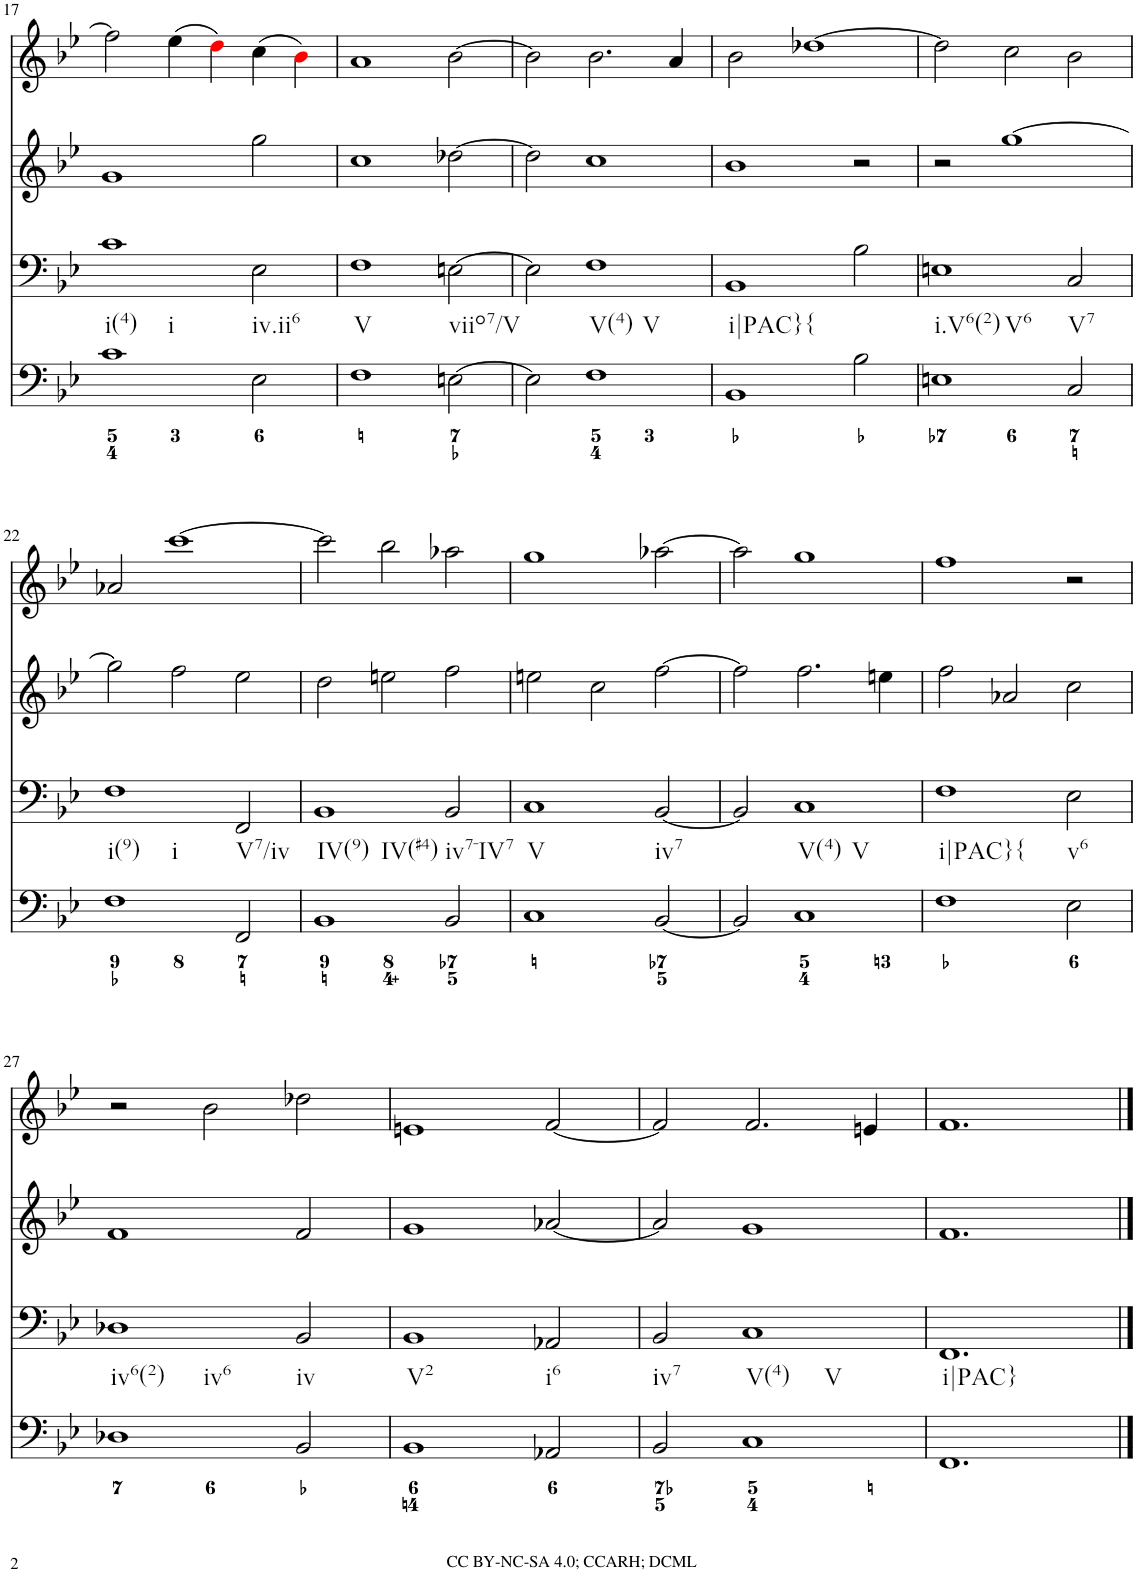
**kern	**kern	**kern	**kern
*part4	*part3	*part2	*part1
*staff4	*staff3	*staff2	*staff1
*I"Piano	*I"Piano	*I"Piano	*I"Piano
*I'Pno	*I'Pno	*I'Pno	*I'Pno
!!LO:PB:g=z
*clefF4	*clefF4	*clefG2	*clefG2
*k[b-e-]	*k[b-e-]	*k[b-e-]	*k[b-e-]
*B-:	*B-:	*B-:	*B-:
*M3/2	*M3/2	*M3/2	*M3/2
=17	=17	=17	=17
!	!LO:TX:b:t=i(4)	!	!
!	!LO:TX:b:t=i	!	!
1c	1c	1g	2ff\]
.	.	.	(4ee-\
.	.	.	4ddi\)
!	!LO:TX:b:t=iv.ii6	!	!
2E-\	2E-\	2gg\	(4cc\
.	.	.	4b-i\)
=18	=18	=18	=18
!	!LO:TX:b:t=V	!	!
1F	1F	1cc	1a
!	!LO:TX:b:t=viio7/V	!	!
[2En\	[2En\	[2dd-X\	[2b-\
=19	=19	=19	=19
2E\]	2E\]	2dd-\]	2b-\]
!	!LO:TX:b:t=V(4)	!	!
!	!LO:TX:b:t=V	!	!
1F	1F	1cc	2.b-\
.	.	.	4a/
=20	=20	=20	=20
!	!LO:TX:b:t=i|PAC}	!	!
!	!LO:TX:b:t={	!	!
1BB-	1BB-	1b-	2b-\
.	.	.	[1dd-X
2B-\	2B-\	2r	.
=21	=21	=21	=21
!	!LO:TX:b:t=i.V6(2)	!	!
!	!LO:TX:b:t=V6	!	!
1En	1En	2r	2dd-\]
.	.	[1gg	2cc\
!	!LO:TX:b:t=V7	!	!
2C/	2C/	.	2b-\
!!LO:LB:g=z
=22	=22	=22	=22
!	!LO:TX:b:t=i(9)	!	!
!	!LO:TX:b:t=i	!	!
1F	1F	2gg\]	2a-X/
.	.	2ff\	[1ccc
!	!LO:TX:b:t=V7/iv	!	!
2FF/	2FF/	2ee-\	.
=23	=23	=23	=23
!	!LO:TX:b:t=IV(9)	!	!
!	!LO:TX:b:t=IV(#4)	!	!
1BB-	1BB-	2dd\	2ccc\]
.	.	2een\	2bb-\
!	!LO:TX:b:t=iv7-IV7	!	!
2BB-/	2BB-/	2ff\	2aa-X\
=24	=24	=24	=24
!	!LO:TX:b:t=V	!	!
1C	1C	2een\	1gg
.	.	2cc\	.
!	!LO:TX:b:t=iv7	!	!
[2BB-/	[2BB-/	[2ff\	[2aa-X\
=25	=25	=25	=25
2BB-/]	2BB-/]	2ff\]	2aa-\]
!	!LO:TX:b:t=V(4)	!	!
!	!LO:TX:b:t=V	!	!
1C	1C	2.ff\	1gg
.	.	4een\	.
=26	=26	=26	=26
!	!LO:TX:b:t=i|PAC}{	!	!
1F	1F	2ff\	1ff
.	.	2a-X/	.
!	!LO:TX:b:t=v6	!	!
2E-\	2E-\	2cc\	2r
!!LO:LB:g=z
=27	=27	=27	=27
!	!LO:TX:b:t=iv6(2)	!	!
!	!LO:TX:b:t=iv6	!	!
1D-X	1D-X	1f	2r
.	.	.	2b-\
!	!LO:TX:b:t=iv	!	!
2BB-/	2BB-/	2f/	2dd-X\
=28	=28	=28	=28
!	!LO:TX:b:t=V2	!	!
1BB-	1BB-	1g	1en
!	!LO:TX:b:t=i6	!	!
2AA-X/	2AA-X/	[2a-X/	[2f/
=29	=29	=29	=29
!	!LO:TX:b:t=iv7	!	!
2BB-/	2BB-/	2a-/]	2f/]
!	!LO:TX:b:t=V(4)	!	!
!	!LO:TX:b:t=V	!	!
1C	1C	1g	2.f/
.	.	.	4en/
=30	=30	=30	=30
!	!LO:TX:b:t=i|PAC}	!	!
1.FF	1.FF	1.f	1.f
==	==	==	==
*-	*-	*-	*-
